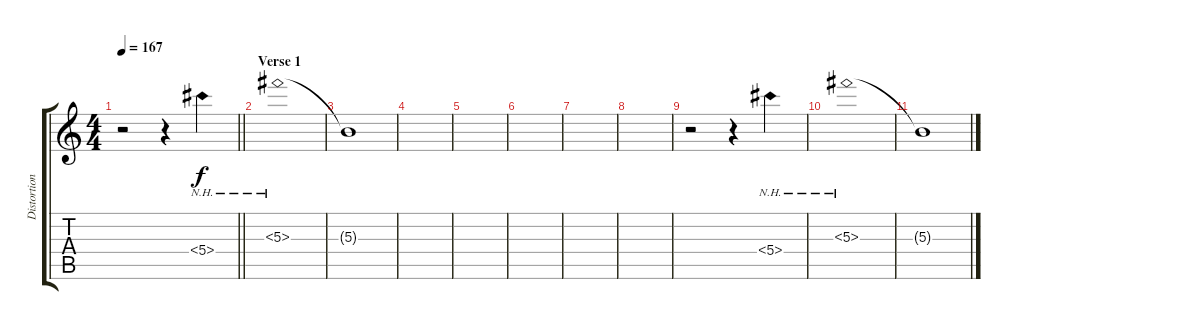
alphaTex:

\track ("Distortion Guitar [L]" "Distortion") {instrument distortionguitar}
\staff {score tabs}
\tuning (Eb4 Bb3 Gb3 Db3 Ab2 Db2) {hide}
\ts (4 4)
\tempo 167
\clef g2
\barLineRight lightlight
\ks c
r.2{dy f volume 10} r.4 5.4{nh}.4 |
\section ("" "Verse 1")
5.3{nh}.1 |
5.3{t}.1{volume 0} |
|
|
|
|
|
r.2{volume 10} r.4 5.4{nh}.4 |
5.3{nh}.1 |
5.3{t}.1{volume 0}
